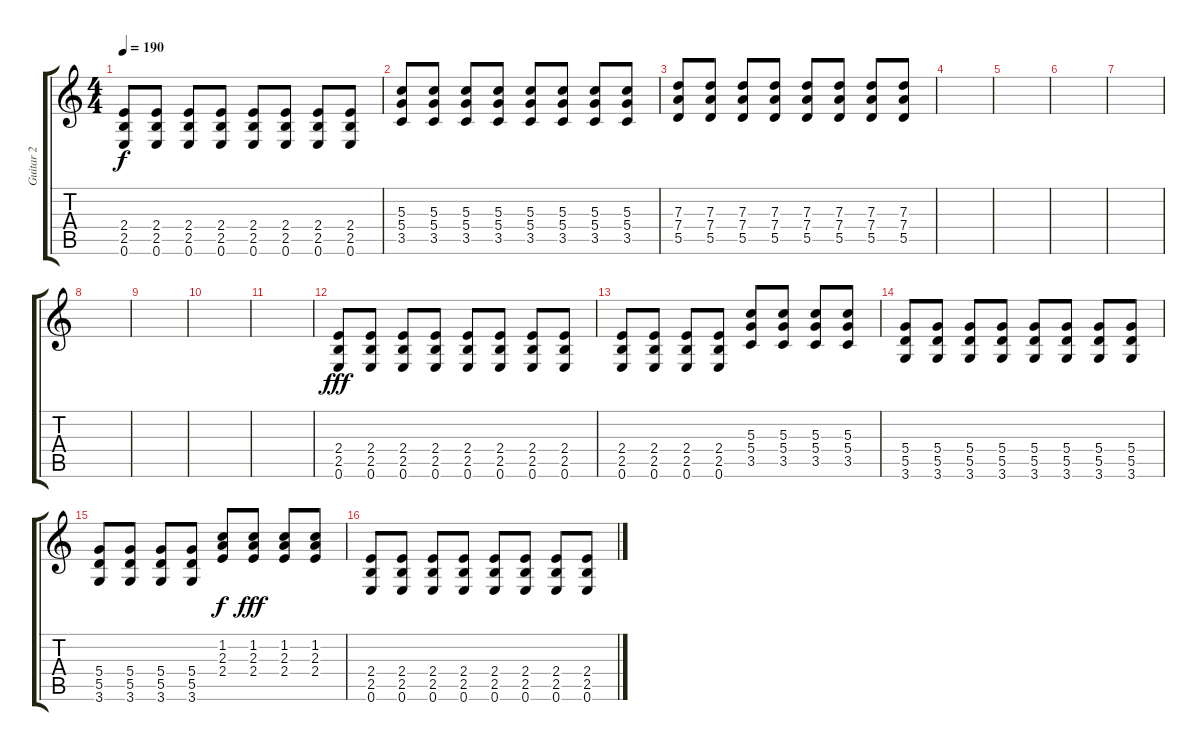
\track ("Guitar 2" "Guitar 2") {instrument overdrivenguitar}
\staff {score tabs}
\tuning (E4 B3 G3 D3 A2 E2) {hide}
\ts (4 4)
\tempo 190
\clef g2
\ks c
(2.4 2.5 0.6).8{dy f} (2.4 2.5 0.6).8 (2.4 2.5 0.6).8 (2.4 2.5 0.6).8 (2.4 2.5 0.6).8 (2.4 2.5 0.6).8 (2.4 2.5 0.6).8 (2.4 2.5 0.6).8 |
(5.3 5.4 3.5).8 (5.3 5.4 3.5).8 (5.3 5.4 3.5).8 (5.3 5.4 3.5).8 (5.3 5.4 3.5).8 (5.3 5.4 3.5).8 (5.3 5.4 3.5).8 (5.3 5.4 3.5).8 |
(7.3 7.4 5.5).8 (7.3 7.4 5.5).8 (7.3 7.4 5.5).8 (7.3 7.4 5.5).8 (7.3 7.4 5.5).8 (7.3 7.4 5.5).8 (7.3 7.4 5.5).8 (7.3 7.4 5.5).8 |
|
|
|
|
|
|
|
|
(2.4 2.5 0.6).8{dy fff} (2.4 2.5 0.6).8 (2.4 2.5 0.6).8 (2.4 2.5 0.6).8 (2.4 2.5 0.6).8 (2.4 2.5 0.6).8 (2.4 2.5 0.6).8 (2.4 2.5 0.6).8 |
(2.4 2.5 0.6).8 (2.4 2.5 0.6).8 (2.4 2.5 0.6).8 (2.4 2.5 0.6).8 (5.3 5.4 3.5).8 (5.3 5.4 3.5).8 (5.3 5.4 3.5).8 (5.3 5.4 3.5).8 |
(5.4 5.5 3.6).8 (5.4 5.5 3.6).8 (5.4 5.5 3.6).8 (5.4 5.5 3.6).8 (5.4 5.5 3.6).8 (5.4 5.5 3.6).8 (5.4 5.5 3.6).8 (5.4 5.5 3.6).8 |
(5.4 5.5 3.6).8 (5.4 5.5 3.6).8 (5.4 5.5 3.6).8 (5.4 5.5 3.6).8 (1.2 2.3 2.4).8{dy f} (1.2 2.3 2.4).8{dy fff} (1.2 2.3 2.4).8 (1.2 2.3 2.4).8 |
(2.4 2.5 0.6).8 (2.4 2.5 0.6).8 (2.4 2.5 0.6).8 (2.4 2.5 0.6).8 (2.4 2.5 0.6).8 (2.4 2.5 0.6).8 (2.4 2.5 0.6).8 (2.4 2.5 0.6).8
